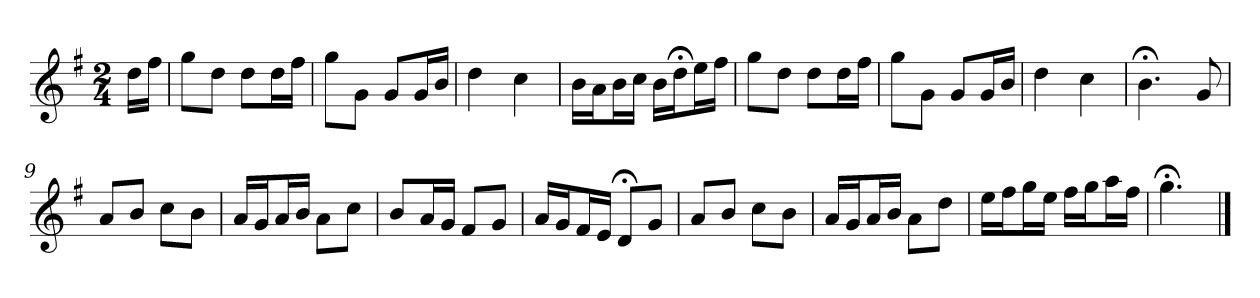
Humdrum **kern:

**kern
*part1
*staff1
*k[f#]
*G:
*M2/4
*MM120
=
16ddLL
16ff#JJ
=1
8ggL
8ddJ
8ddL
16ddL
16ff#JJ
=2
8ggL
8gJ
8gL
16gL
16bJJ
=3
4dd
4cc
=4
16bLL
16aJ
16bL
16ccJJ
16bLL
16dd;<J
16eeL
16ff#JJ
=5
8ggL
8ddJ
8ddL
16ddL
16ff#JJ
=6
8ggL
8gJ
8gL
16gL
16bJJ
=7
4dd
4cc
=8
4.b;<
8g
=9
8aL
8bJ
8ccL
8bJ
=10
16aLL
16gJ
16aL
16bJJ
8aL
8ccJ
=11
8bL
16aL
16gJJ
8f#L
8gJ
=12
16aLL
16gJ
16f#L
16eJJ
8d;<L
8gJ
=13
8aL
8bJ
8ccL
8bJ
=14
16aLL
16gJ
16aL
16bJJ
8aL
8ddJ
=15
16eeLL
16ff#J
16ggL
16eeJJ
16ff#LL
16ggJ
16aaL
16ff#JJ
=16
4.gg;<
==
*-
